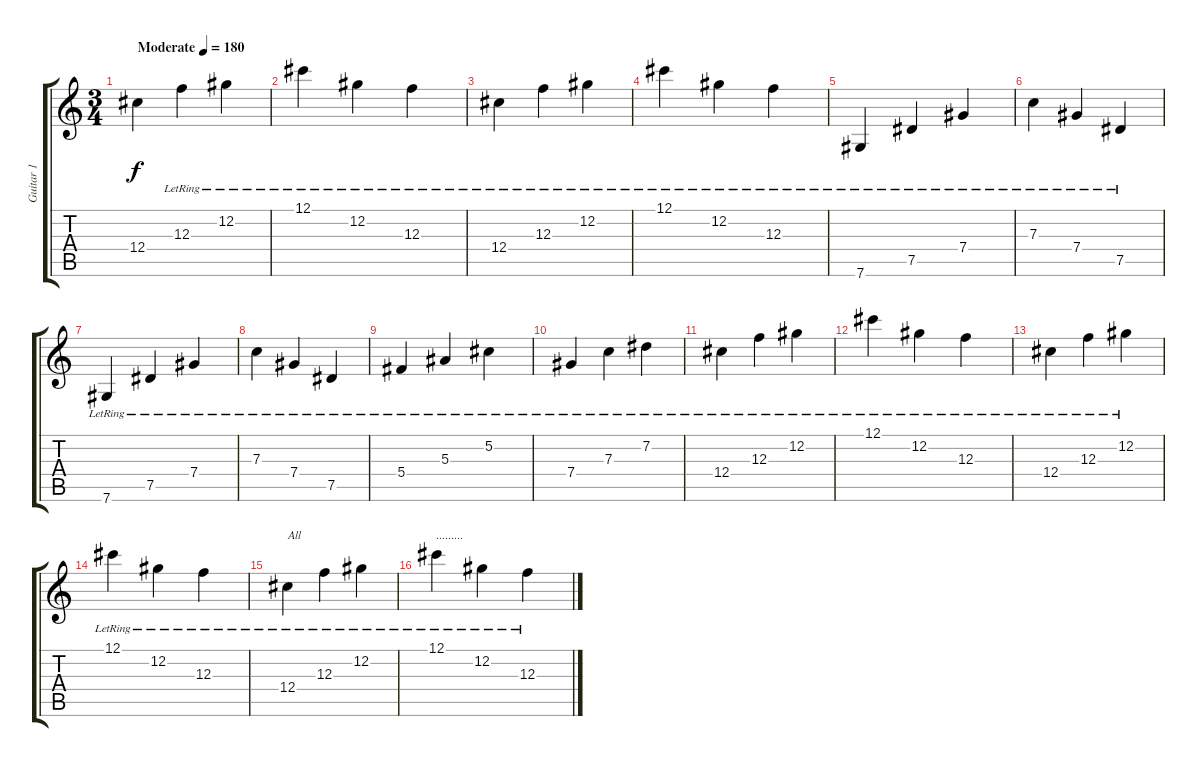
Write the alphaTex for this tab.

\track ("Guitar 1" "Guitar 1") {instrument acousticguitarsteel}
\staff {score tabs}
\tuning (Db4 Ab3 F3 Db3 Ab2 Db2) {hide}
\ts (3 4)
\tempo (180 "Moderate")
\clef g2
\ks c
12.4.4{dy f instrument acousticguitarsteel} 12.3{lr}.4 12.2{lr}.4 |
12.1{lr}.4 12.2{lr}.4 12.3{lr}.4 |
12.4{lr}.4 12.3{lr}.4 12.2{lr}.4 |
12.1{lr}.4 12.2{lr}.4 12.3{lr}.4 |
7.6{lr}.4 7.5{lr}.4 7.4{lr}.4 |
7.3{lr}.4 7.4{lr}.4 7.5{lr}.4 |
7.6{lr}.4 7.5{lr}.4 7.4{lr}.4 |
7.3{lr}.4 7.4{lr}.4 7.5{lr}.4 |
5.4{lr}.4 5.3{lr}.4 5.2{lr}.4 |
7.4{lr}.4 7.3{lr}.4 7.2{lr}.4 |
12.4{lr}.4 12.3{lr}.4 12.2{lr}.4 |
12.1{lr}.4 12.2{lr}.4 12.3{lr}.4 |
12.4{lr}.4 12.3{lr}.4 12.2{lr}.4 |
12.1{lr}.4 12.2{lr}.4 12.3{lr}.4 |
12.4{lr}.4{txt "All"} 12.3{lr}.4 12.2{lr}.4 |
12.1{lr}.4{txt "........."} 12.2{lr}.4 12.3{lr}.4
